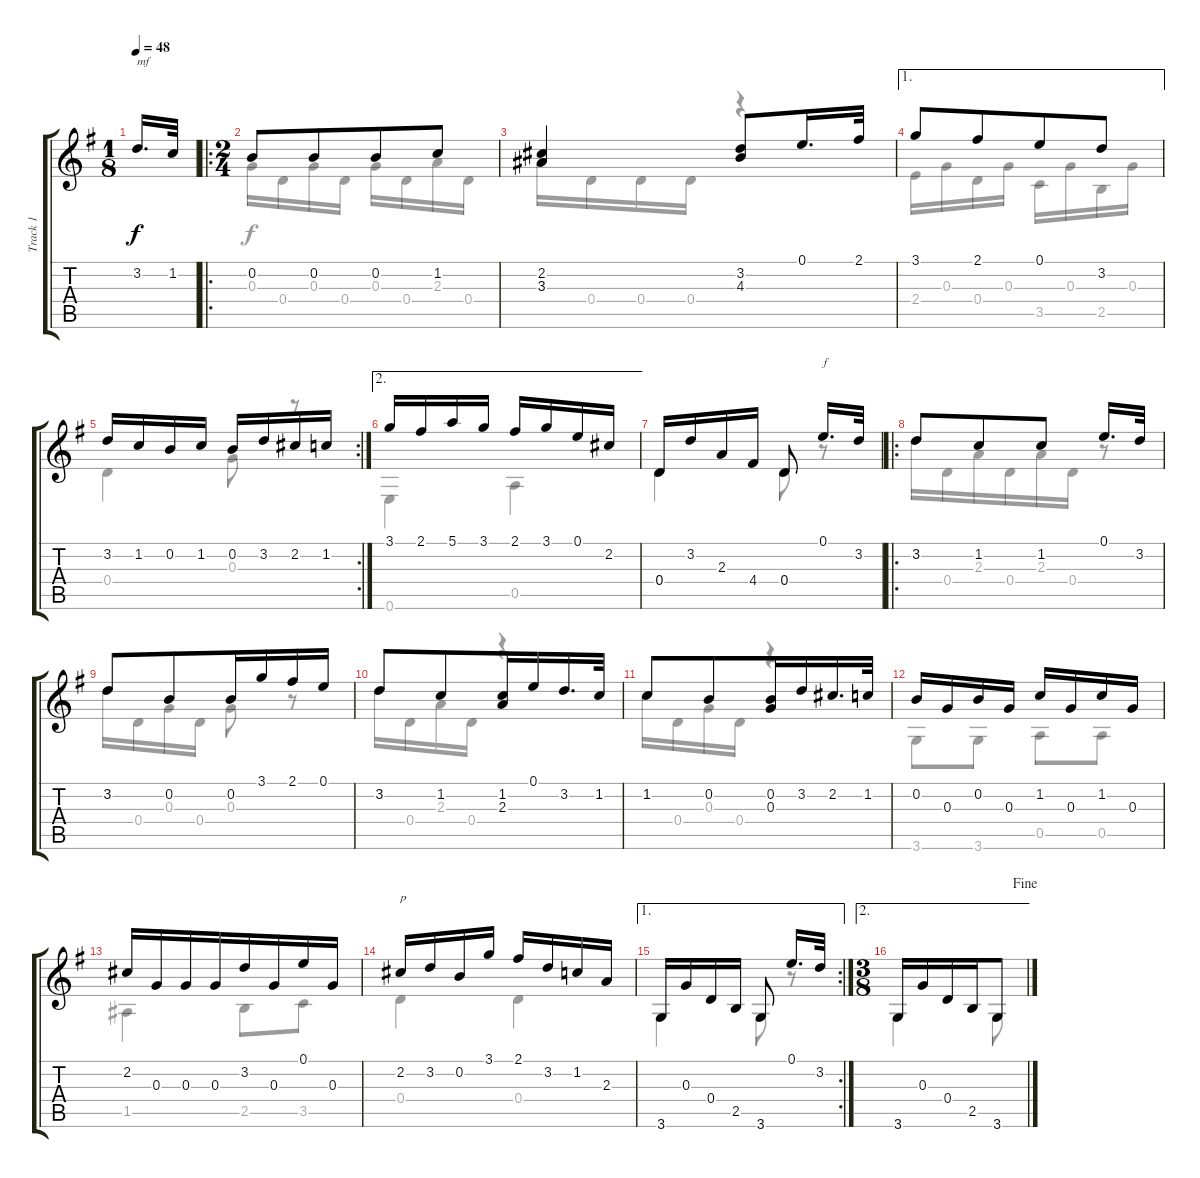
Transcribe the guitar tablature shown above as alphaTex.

\track ("Track 1" "Track 1") {instrument acousticguitarsteel}
\staff {score tabs}
\tuning (E4 B3 G3 D3 A2 E2) {hide}
\voice
\ts (1 8)
\tempo 48
\clef g2
\ks g
3.2.16{d txt "mf" dy f volume 12 instrument acousticguitarsteel beam Up} 1.2.32{beam Up} |
\ro
\ts (2 4)
0.2.8{volume 12} 0.2.8{beam merge} 0.2.8 1.2.8 |
(2.2 3.3).4{volume 10} (3.2 4.3).8 0.1.16{d beam Up} 2.1.32{beam Up} |
\ae 1
3.1.8 2.1.8{beam merge} 0.1.8 3.2.8 |
\rc 2
3.2.16{volume 8} 1.2.16{beam merge} 0.2.16 1.2.16 0.2.16 3.2.16 2.2.16 1.2.16 |
\ae 2
3.1.16 2.1.16{beam merge} 5.1.16 3.1.16 2.1.16 3.1.16 0.1.16 2.2.16 |
0.4.16 3.2.16{beam merge} 2.3.16 4.4.16 0.4.8{beam split} 0.1.16{d txt "f" volume 16} 3.2.32 |
\ro
3.2.8{volume 16} 1.2.8{beam merge} 1.2.8{beam split} 0.1.16{d} 3.2.32 |
3.2.8 0.2.8{beam merge} 0.2.16 3.1.16 2.1.16 0.1.16 |
3.2.8 1.2.8{beam merge} (1.2 2.3).16 0.1.16 3.2.16{d} 1.2.32 |
1.2.8 0.2.8{beam merge} (0.2 0.3).16 3.2.16 2.2.16{d} 1.2.32 |
0.2.16 0.3.16{beam merge} 0.2.16 0.3.16 1.2.16 0.3.16 1.2.16 0.3.16 |
2.2.16 0.3.16 0.3.16 0.3.16{beam merge} 3.2.16 0.3.16 0.1.16 0.3.16 |
2.2.16{txt "p" volume 8} 3.2.16{beam merge} 0.2.16 3.1.16 2.1.16 3.2.16 1.2.16 2.3.16 |
\ae 1
\rc 2
3.6.16 0.3.16{beam merge} 0.4.16 2.5.16 3.6.8{beam split} 0.1.16{d} 3.2.32 |
\ae 2
\ts (3 8)
\jump fine
3.6.16 0.3.16{beam merge} 0.4.16 2.5.16 3.6.8
\voice
\clef g2
\ottava regular
\simile none
\ks g
|
0.3.16 0.4.16{beam merge} 0.3.16 0.4.16 0.3.16 0.4.16 2.3.16 0.4.16 |
3.3.16 0.4.16 0.4.16 0.4.16 r.4 |
2.4.16 0.3.16 0.4.16 0.3.16 3.5.16 0.3.16 2.5.16 0.3.16 |
0.4.4 0.3.8 r.8 |
0.6.4 0.5.4 |
0.4.4 0.4.8 r.8 |
3.2.16 0.4.16{beam merge} 2.3.16 0.4.16{beam merge} 2.3.16 0.4.16 r.8 |
3.2.16 0.4.16{beam merge} 0.3.16 0.4.16 0.3.8 r.8 |
3.2.16 0.4.16{beam merge} 2.3.16 0.4.16 r.4 |
1.2.16 0.4.16{beam merge} 0.3.16 0.4.16 r.4 |
3.6.8 3.6.8 0.5.8 0.5.8 |
1.5.4 2.5.8 3.5.8 |
0.4.4 0.4.4 |
3.6.4 3.6.8 r.8 |
3.6.4 3.6.8
